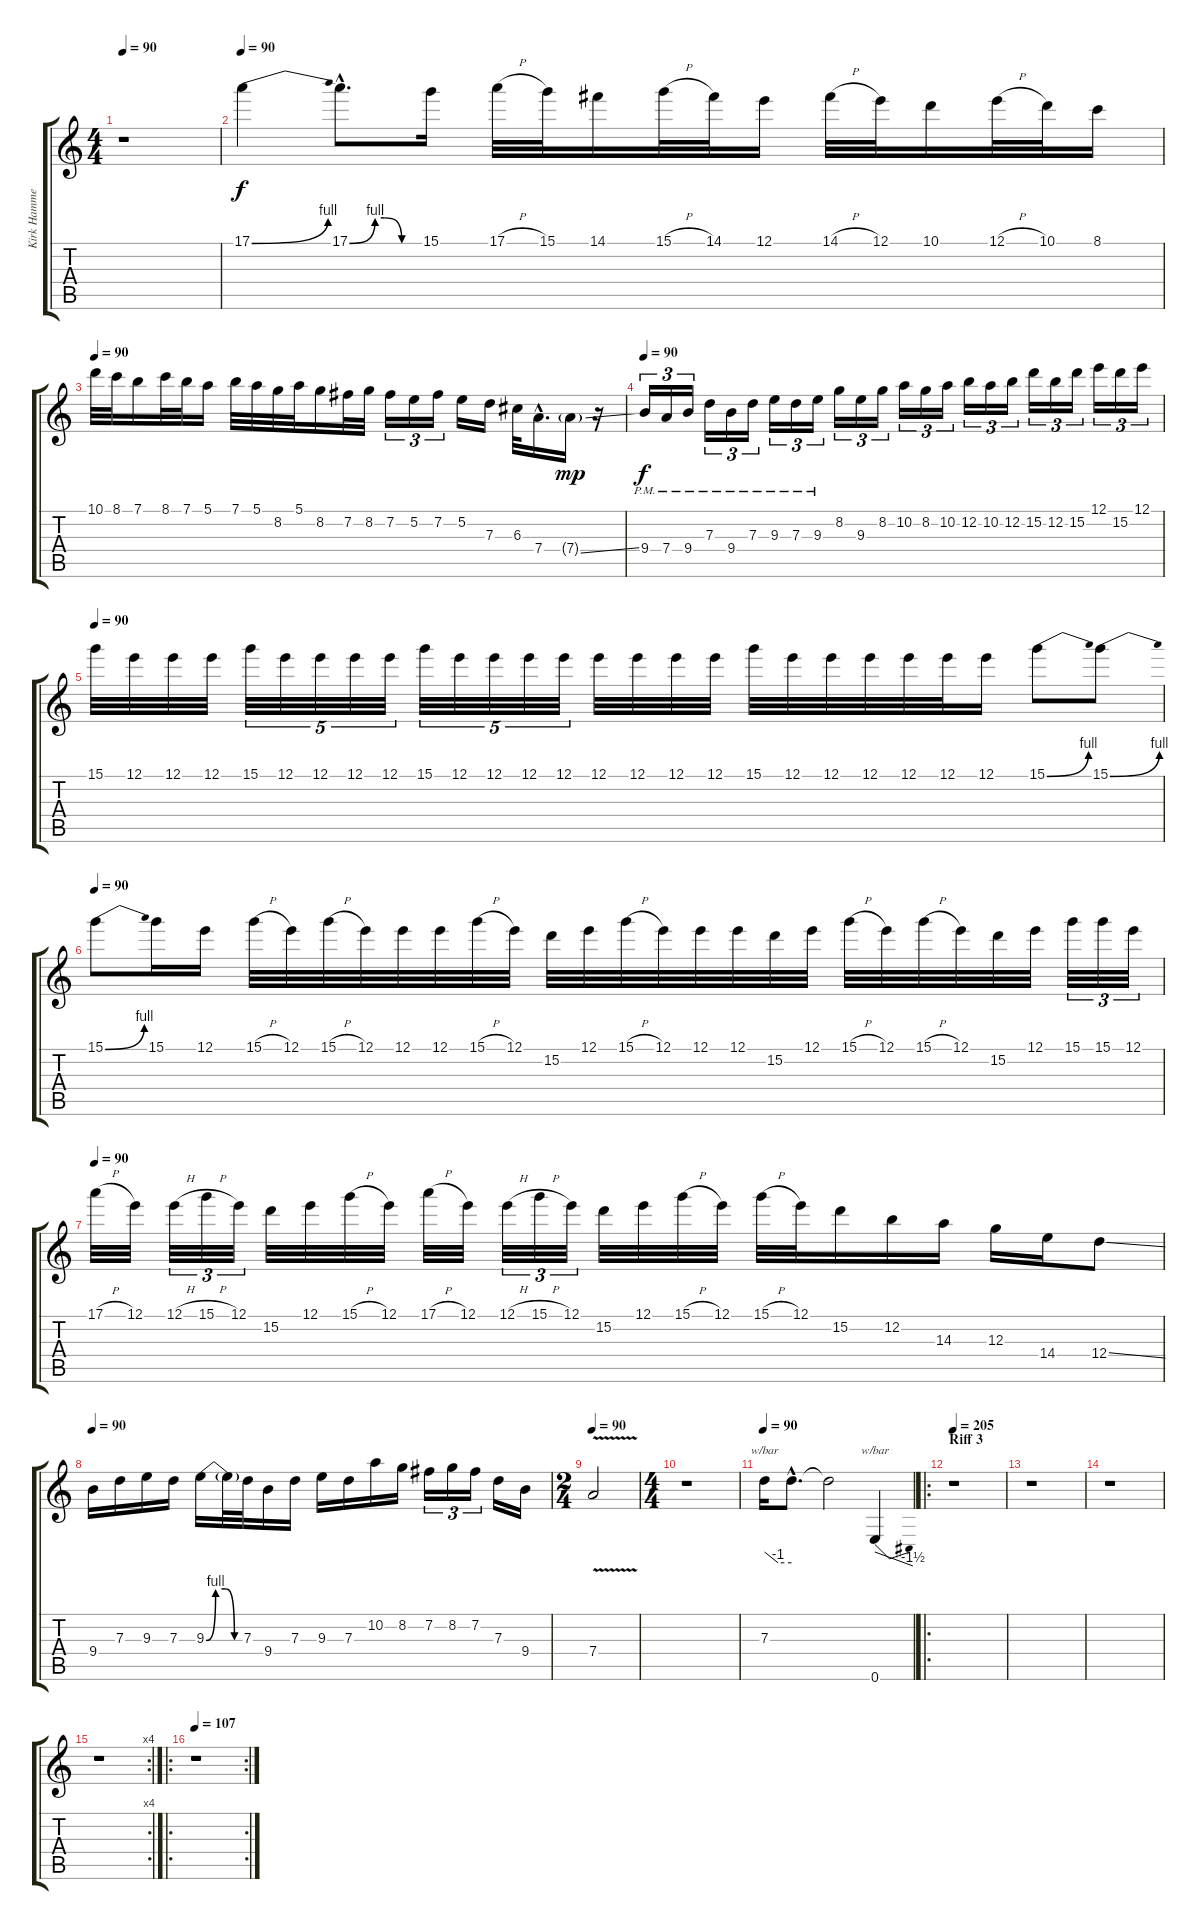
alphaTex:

\track ("Kirk Hammet (Guitar 4)" "Kirk Hamme") {instrument overdrivenguitar}
\staff {score tabs}
\tuning (E4 B3 G3 D3 A2 E2) {hide}
\ts (4 4)
\tempo 90
\clef g2
\ks c
r.1{dy f} |
\tempo 90
17.1{be (bend 0 0 60 4)}.4 17.1{be (custom 0 0 22 4 30 4 45 0 60 0) hac}.8{d} 15.1.16 17.1{h}.32 15.1.32 14.1.16 15.1{h}.32 14.1.32 12.1.16 14.1{h}.32 12.1.32 10.1.16 12.1{h}.32 10.1.32 8.1.16 |
\tempo 90
10.1.32 8.1.32 7.1.16 8.1.32 7.1.32 5.1.16 7.1.32 5.1.32 8.2.32 5.1.32 8.2.16 7.2.32 8.2.32 7.2.16{tu (3 2)} 5.2.16{tu (3 2)} 7.2.16{tu (3 2)} 5.2.16 7.3.16 6.3.32 7.4{hac}.16{d} 7.4{ss g}.16{dy mp} r.16 |
\tempo 90
9.4{pm}.16{tu (3 2) dy f} 7.4{pm}.16{tu (3 2)} 9.4{pm}.16{tu (3 2)} 7.3{pm}.16{tu (3 2)} 9.4{pm}.16{tu (3 2)} 7.3{pm}.16{tu (3 2)} 9.3{pm}.16{tu (3 2)} 7.3{pm}.16{tu (3 2)} 9.3{pm}.16{tu (3 2)} 8.2.16{tu (3 2)} 9.3.16{tu (3 2)} 8.2.16{tu (3 2)} 10.2.16{tu (3 2)} 8.2.16{tu (3 2)} 10.2.16{tu (3 2)} 12.2.16{tu (3 2)} 10.2.16{tu (3 2)} 12.2.16{tu (3 2)} 15.2.16{tu (3 2)} 12.2.16{tu (3 2)} 15.2.16{tu (3 2)} 12.1.16{tu (3 2)} 15.2.16{tu (3 2)} 12.1.16{tu (3 2)} |
\tempo 90
15.1.32 12.1.32 12.1.32 12.1.32 15.1.32{tu (5 4)} 12.1.32{tu (5 4)} 12.1.32{tu (5 4)} 12.1.32{tu (5 4)} 12.1.32{tu (5 4)} 15.1.32{tu (5 4)} 12.1.32{tu (5 4)} 12.1.32{tu (5 4)} 12.1.32{tu (5 4)} 12.1.32{tu (5 4)} 12.1.32 12.1.32 12.1.32 12.1.32 15.1.32 12.1.32 12.1.32 12.1.32 12.1.32 12.1.32 12.1.16 15.1{be (bend 0 0 60 4)}.8 15.1{be (bend 0 0 60 4)}.8 |
\tempo 90
15.1{be (bend 0 0 60 4)}.8 15.1.16 12.1.16 15.1{h}.32 12.1.32 15.1{h}.32 12.1.32 12.1.32 12.1.32 15.1{h}.32 12.1.32 15.2.32 12.1.32 15.1{h}.32 12.1.32 12.1.32 12.1.32 15.2.32 12.1.32 15.1{h}.32 12.1.32 15.1{h}.32 12.1.32 15.2.32 12.1.32 15.1.32{tu (3 2)} 15.1.32{tu (3 2)} 12.1.32{tu (3 2)} |
\tempo 90
17.1{h}.32 12.1.32 12.1{h}.32{tu (3 2)} 15.1{h}.32{tu (3 2)} 12.1.32{tu (3 2)} 15.2.32 12.1.32 15.1{h}.32 12.1.32 17.1{h}.32 12.1.32 12.1{h}.32{tu (3 2)} 15.1{h}.32{tu (3 2)} 12.1.32{tu (3 2)} 15.2.32 12.1.32 15.1{h}.32 12.1.32 15.1{h}.32 12.1.32 15.2.16 12.2.16 14.3.16 12.3.16 14.4.16 12.4{ss}.8 |
\tempo 90
9.4.16 7.3.16 9.3.16 7.3.16 9.3{be (custom 0 0 15 4 30 4 45 0 60 0)}.16 9.3{t}.32 7.3.32 9.4.16 7.3.16 9.3.16 7.3.16 10.2.16 8.2.16 7.2.16{tu (3 2)} 8.2.16{tu (3 2)} 7.2.16{tu (3 2)} 7.3.16 9.4.16 |
\ts (2 4)
\tempo 90
7.4{v}.2 |
\ts (4 4)
r.1 |
\tempo 90
7.3.16{tbe (custom default 0 0 30 -4 60 -4)} 7.3{hac t}.8{d} 7.3{t}.2 0.6.4{tbe (dive default 0 0 60 -6)} |
\ro
\section ("" "Riff 3")
\tempo 205
r.1 |
r.1 |
r.1 |
\rc 4
r.1 |
\ro
\rc 2
\tempo 107
r.1
